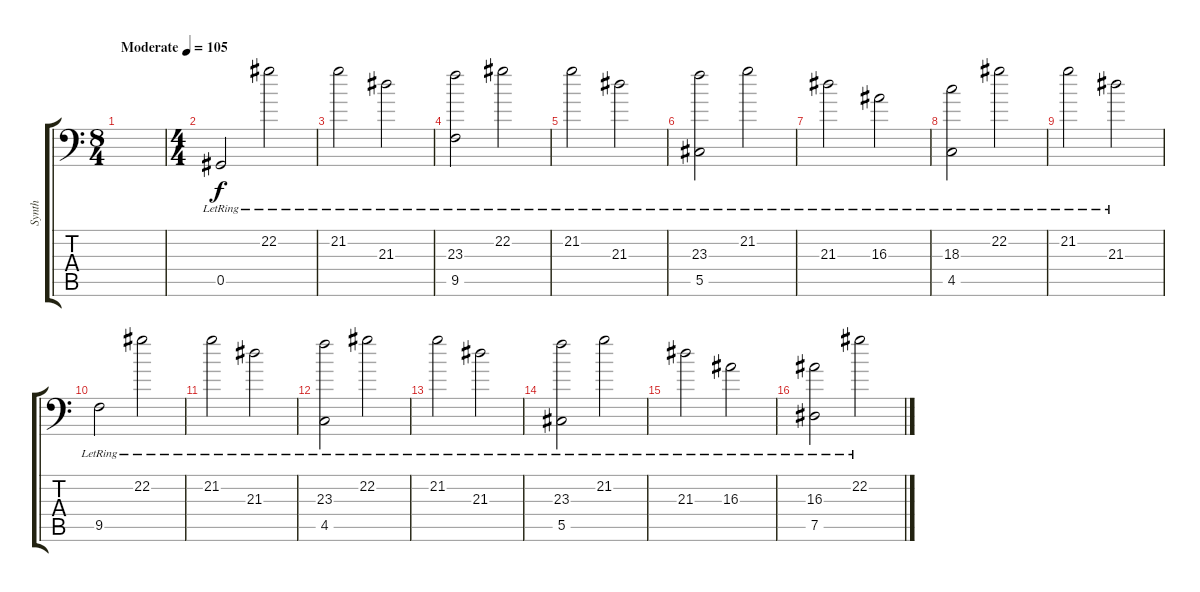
\track ("Synth" "Synth") {instrument acousticgrandpiano}
\staff {score tabs}
\tuning (Eb4 Bb3 Gb3 Db3 Ab2 Db1) {hide}
\ts (8 4)
\tempo (105 "Moderate")
\clef f4
\ks c
|
\ts (4 4)
0.5{lr}.2 22.2{lr}.2 |
21.2{lr}.2 21.3{lr}.2 |
(23.3{lr} 9.5{lr}).2 22.2{lr}.2 |
21.2{lr}.2 21.3{lr}.2 |
(23.3{lr} 5.5{lr}).2 21.2{lr}.2 |
21.3{lr}.2 16.3{lr}.2 |
(18.3{lr} 4.5{lr}).2 22.2{lr}.2 |
21.2{lr}.2 21.3{lr}.2 |
9.5{lr}.2 22.2{lr}.2 |
21.2{lr}.2 21.3{lr}.2 |
(23.3{lr} 4.5{lr}).2 22.2{lr}.2 |
21.2{lr}.2 21.3{lr}.2 |
(23.3{lr} 5.5{lr}).2 21.2{lr}.2 |
21.3{lr}.2 16.3{lr}.2 |
(16.3{lr} 7.5{lr}).2 22.2{lr}.2
